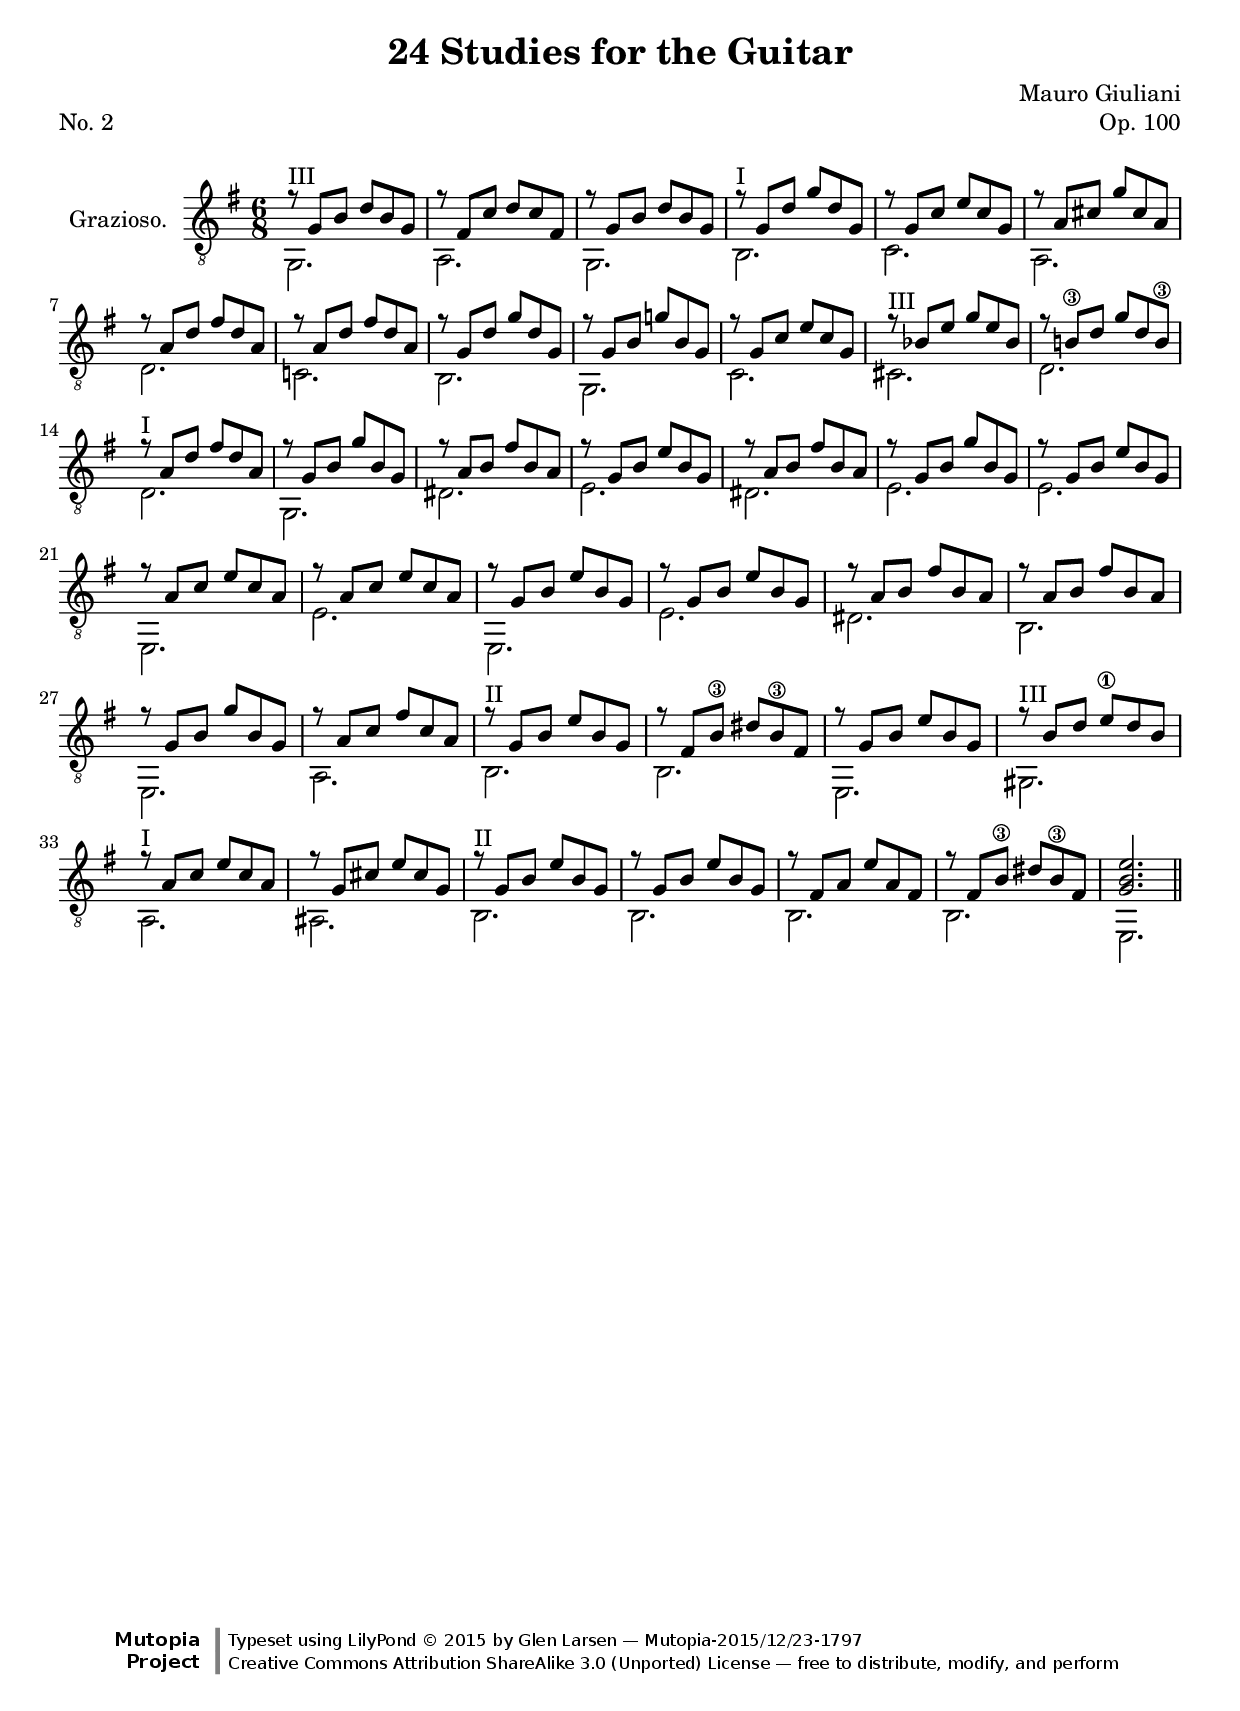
\version "2.19.32"

\header {
  title = "24 Studies for the Guitar"
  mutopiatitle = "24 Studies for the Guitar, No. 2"
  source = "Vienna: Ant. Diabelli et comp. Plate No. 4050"
  %source = "Statens musikbibliotek - The Music Library of Sweden"
  date = "c.1832"
  composer = "Mauro Giuliani"
  opus = "Op. 100"
  piece = "No. 2"
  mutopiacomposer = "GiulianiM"
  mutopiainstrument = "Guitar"
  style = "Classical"
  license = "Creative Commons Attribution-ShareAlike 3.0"
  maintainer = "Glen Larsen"
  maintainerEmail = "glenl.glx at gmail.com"

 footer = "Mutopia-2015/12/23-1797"
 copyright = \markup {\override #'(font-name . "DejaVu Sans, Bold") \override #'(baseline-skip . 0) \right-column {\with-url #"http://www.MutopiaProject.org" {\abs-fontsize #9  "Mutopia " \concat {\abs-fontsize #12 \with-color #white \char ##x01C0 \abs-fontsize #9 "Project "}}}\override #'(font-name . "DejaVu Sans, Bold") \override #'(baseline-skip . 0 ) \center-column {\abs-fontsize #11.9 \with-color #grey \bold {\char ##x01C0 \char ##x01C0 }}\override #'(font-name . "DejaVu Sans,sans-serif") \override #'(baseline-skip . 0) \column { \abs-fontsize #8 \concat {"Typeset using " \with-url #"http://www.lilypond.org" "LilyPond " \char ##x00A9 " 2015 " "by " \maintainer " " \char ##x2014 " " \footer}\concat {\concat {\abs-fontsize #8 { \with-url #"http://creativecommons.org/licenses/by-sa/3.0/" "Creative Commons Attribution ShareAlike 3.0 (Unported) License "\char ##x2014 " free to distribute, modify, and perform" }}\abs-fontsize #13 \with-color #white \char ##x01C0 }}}
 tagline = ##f
}

\paper {
  % add space between composer/opus markup and first staff
  markup-system-spacing #'padding = #3
  % add a little space between composer and opus
  markup-markup-spacing #'padding = #1.2
  top-margin = #8
  bottom-margin = #10
}

\layout {
  indent = 60\pt
  short-indent = 0\pt
}

%mbreak = \break
mbreak = {}

upperVoice = \relative c' {
  \voiceOne
%  \once \override Score.RehearsalMark.self-alignment-X = #LEFT
%  \mark "Grazioso"
  \set minimumFret = 3
  r8^\markup{"III"} g[ b] d[ b g] |
  r8 fis[ c'] d[ c fis,] |
  r8 g[ b] d[ b g] |
  \set minimumFret = 0
  r8^\markup{"I"} g[ d'] g[ d g,] |
  \mbreak
  r8 g[ c] e[ c g]
  r8 a[ cis] g'[ cis, a] |
  r8 a[ d] fis[ d a] |
  r8 a[ d] fis[ d a] |
  r8 g[ d'] g[ d g,] |
  \mbreak
  r8 g[ b] g'![ b, g] |		% forced natural to match source
  r8 g[ c] e[ c g] |
  \set minimumFret = 3
  r8^\markup{"III"} bes[ e] g[ e bes] |
  \set minimumFret = 0
  r8 b!\3[ d] g[ d b\3] |		% forced natural to match source
  r8^\markup{"I"} a[ d] fis[ d a] |
  \mbreak
  r8 g[ b] g'[ b, g] |
  r8 a[ b] fis'[ b, a] |
  r8 g[ b] e[ b g] |
  r8 a[ b] fis'[ b, a] |
  r8 g[ b] g'[ b, g] |
  \mbreak
  r8 g[ b] e[ b g] |
  r8 a[ c] e[ c a] |
  r8 a[ c] e[ c a] |
  r8 g[ b] e[ b g] |
  r8 g[ b] e[ b g] |
  \mbreak
  r8 a[ b] fis'[ b, a] |
  r8 a[ b] fis'[ b, a] |
  r8 g[ b] g'[ b, g] |
  r8 a[ c] fis[ c a] |
%  \set minimumFret = 2
  r8^\markup{"II"} g[ b] e[ b g] |
  \mbreak
  r8 fis[ b\3] dis[ b\3 fis] |
  r8 g[ b] e[ b g] |
  \set minimumFret = 3
  r8^\markup{"III"} b[ d] e\1[ d b] |
  \set minimumFret = 0
  r8^\markup{"I"} a[ c] e[ c a] |
  r8 g[ cis] e[ cis g] |
  \mbreak
%  \set minimumFret = 2
  r8^\markup{"II"} g[ b] e[ b g] |
  r8 g[ b] e[ b g] |
  r8 fis[ a] e'[ a, fis] |
  r8 fis[ b\3] dis[ b\3 fis] |
  <g b e>2. |
}

lowerVoice = \relative c {
  \voiceTwo
  \once \set minimumFret = 3
  g2. |
  a2. |
  g2. |
  b2. |
  c2. |
  a2. |
  d2. |
  c!2. |
  b2. |
  g2. |
  c2. |
  \once \set minimumFret = 3
  cis2. |
  d2. |
  d2. |
  g,2. |
  dis'2. |
  e2. |
  dis2. |
  e2. |
  e2. |
  e,2. |
  e'2. |
  e,2. |
  e'2. |
  dis2. |
  b2. |
  e,2. |
  a2. |
  b2. |
  b2. |
  e,2. |
  \once \set minimumFret = 3
  gis2. |
  a2. |
  ais2. |
  \once \set minimumFret = 2
  b2. |
  b2. |
  b2. |
  b2. |
  e,2. \bar "||"
}

\score {
  <<
    \new Staff = "Guitar"
    <<
      \set Staff.instrumentName = #"Grazioso."
      \set Staff.midiInstrument = #"acoustic guitar (nylon)"
      \clef "treble_8"
      \key g \major
      \time 6/8
      \context Voice = "upperVoice" \upperVoice
      \context Voice = "lowerVoice" \lowerVoice
    >>
%{
    \new TabStaff = "guitar tab"
    <<
      \clef moderntab
      \context TabVoice = "upperVoice" \upperVoice
      \context TabVoice = "lowerVoice" \lowerVoice
    >>
%}
  >>
  \layout {}
  \midi {
    \tempo 4 = 110
  }
}
